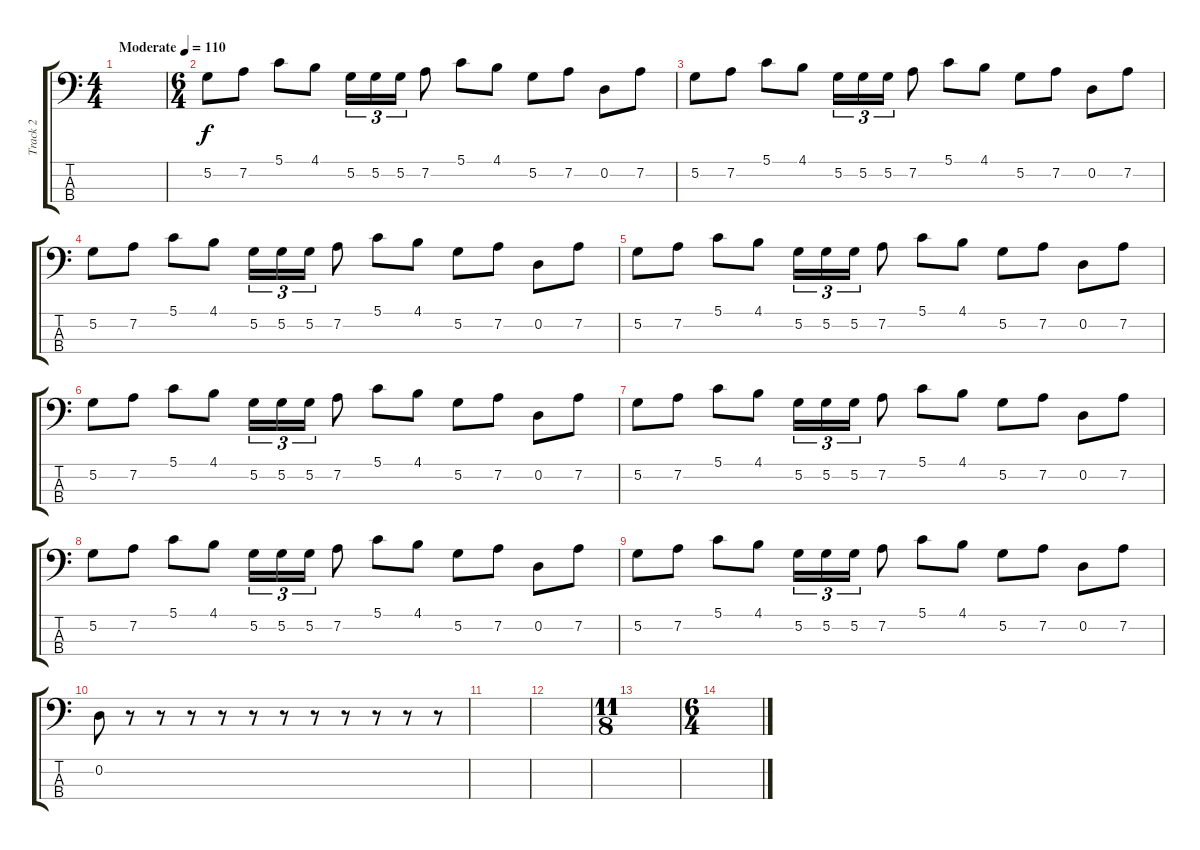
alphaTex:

\track ("Track 2" "Track 2") {instrument electricbasspick}
\staff {score tabs}
\tuning (G2 D2 A1 D1) {hide}
\ts (4 4)
\tempo (110 "Moderate")
\clef f4
\ks c
|
\ts (6 4)
5.2.8 7.2.8 5.1.8 4.1.8 5.2.16{tu (3 2)} 5.2.16{tu (3 2)} 5.2.16{tu (3 2)} 7.2.8 5.1.8 4.1.8 5.2.8 7.2.8 0.2.8 7.2.8 |
5.2.8 7.2.8 5.1.8 4.1.8 5.2.16{tu (3 2)} 5.2.16{tu (3 2)} 5.2.16{tu (3 2)} 7.2.8 5.1.8 4.1.8 5.2.8 7.2.8 0.2.8 7.2.8 |
5.2.8 7.2.8 5.1.8 4.1.8 5.2.16{tu (3 2)} 5.2.16{tu (3 2)} 5.2.16{tu (3 2)} 7.2.8 5.1.8 4.1.8 5.2.8 7.2.8 0.2.8 7.2.8 |
5.2.8 7.2.8 5.1.8 4.1.8 5.2.16{tu (3 2)} 5.2.16{tu (3 2)} 5.2.16{tu (3 2)} 7.2.8 5.1.8 4.1.8 5.2.8 7.2.8 0.2.8 7.2.8 |
5.2.8 7.2.8 5.1.8 4.1.8 5.2.16{tu (3 2)} 5.2.16{tu (3 2)} 5.2.16{tu (3 2)} 7.2.8 5.1.8 4.1.8 5.2.8 7.2.8 0.2.8 7.2.8 |
5.2.8 7.2.8 5.1.8 4.1.8 5.2.16{tu (3 2)} 5.2.16{tu (3 2)} 5.2.16{tu (3 2)} 7.2.8 5.1.8 4.1.8 5.2.8 7.2.8 0.2.8 7.2.8 |
5.2.8 7.2.8 5.1.8 4.1.8 5.2.16{tu (3 2)} 5.2.16{tu (3 2)} 5.2.16{tu (3 2)} 7.2.8 5.1.8 4.1.8 5.2.8 7.2.8 0.2.8 7.2.8 |
5.2.8 7.2.8 5.1.8 4.1.8 5.2.16{tu (3 2)} 5.2.16{tu (3 2)} 5.2.16{tu (3 2)} 7.2.8 5.1.8 4.1.8 5.2.8 7.2.8 0.2.8 7.2.8 |
0.2.8 r.8 r.8 r.8 r.8 r.8 r.8 r.8 r.8 r.8 r.8 r.8 |
|
|
\ts (11 8)
|
\ts (6 4)
